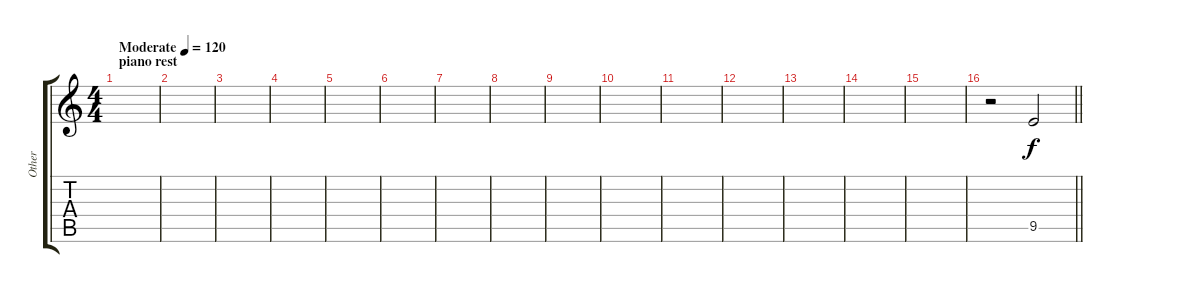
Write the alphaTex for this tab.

\track ("Other" "Other") {instrument electricbasspick}
\staff {score tabs}
\tuning (D4 A3 F3 C3 G2 C2) {hide}
\ts (4 4)
\section ("" "piano rest")
\tempo (120 "Moderate")
\clef g2
\ks c
|
|
|
|
|
|
|
|
|
|
|
|
|
|
|
\barLineRight lightlight
r.2 9.5.2
